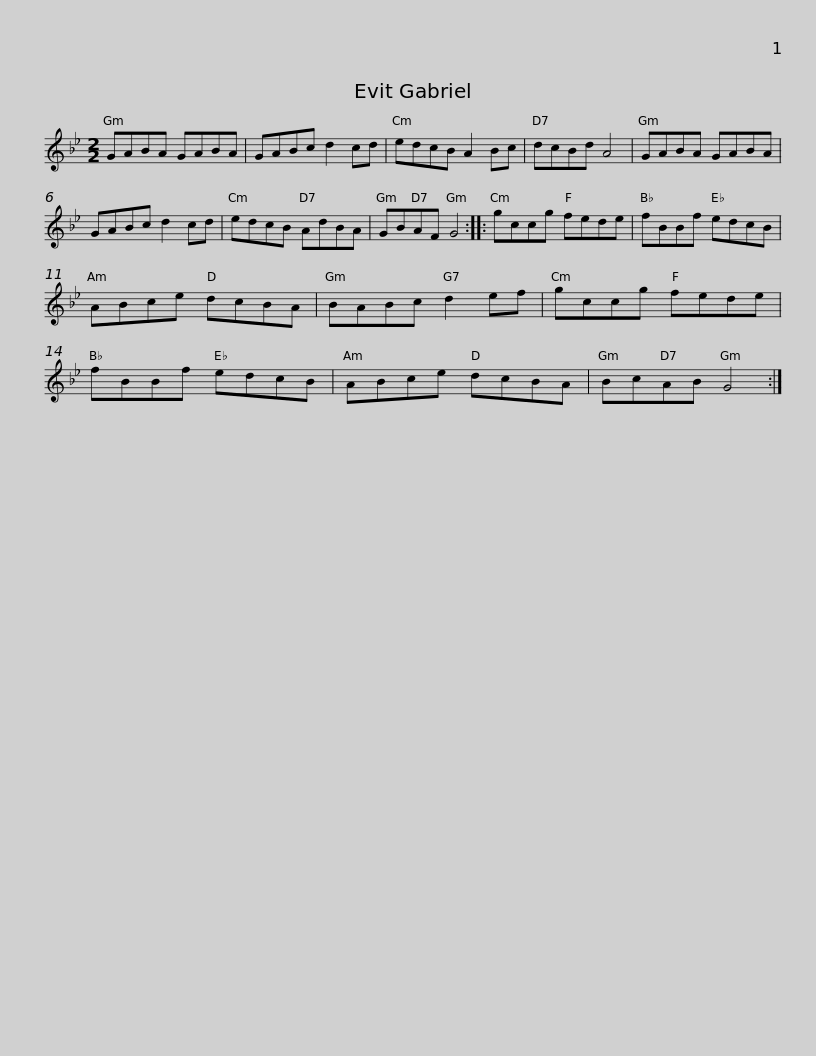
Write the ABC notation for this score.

X:1
L:1/8
M:2/2
I:linebreak $
K:Gmin
V:1 treble
V:1
 GABA GABA | GABc d2 cd | edcB A2 Bc | dcBd A4 | GABA GABA | %5
 GABc d2 cd |$ edcB AdBA | GBAF G4 :: gccg fede | fBBf edcB | %10
 ABce dcBA |$ BABc d2 ef | gccg fede | fBBf edcB | ABce dcBA | %15
 BcAB G4 :| %16
